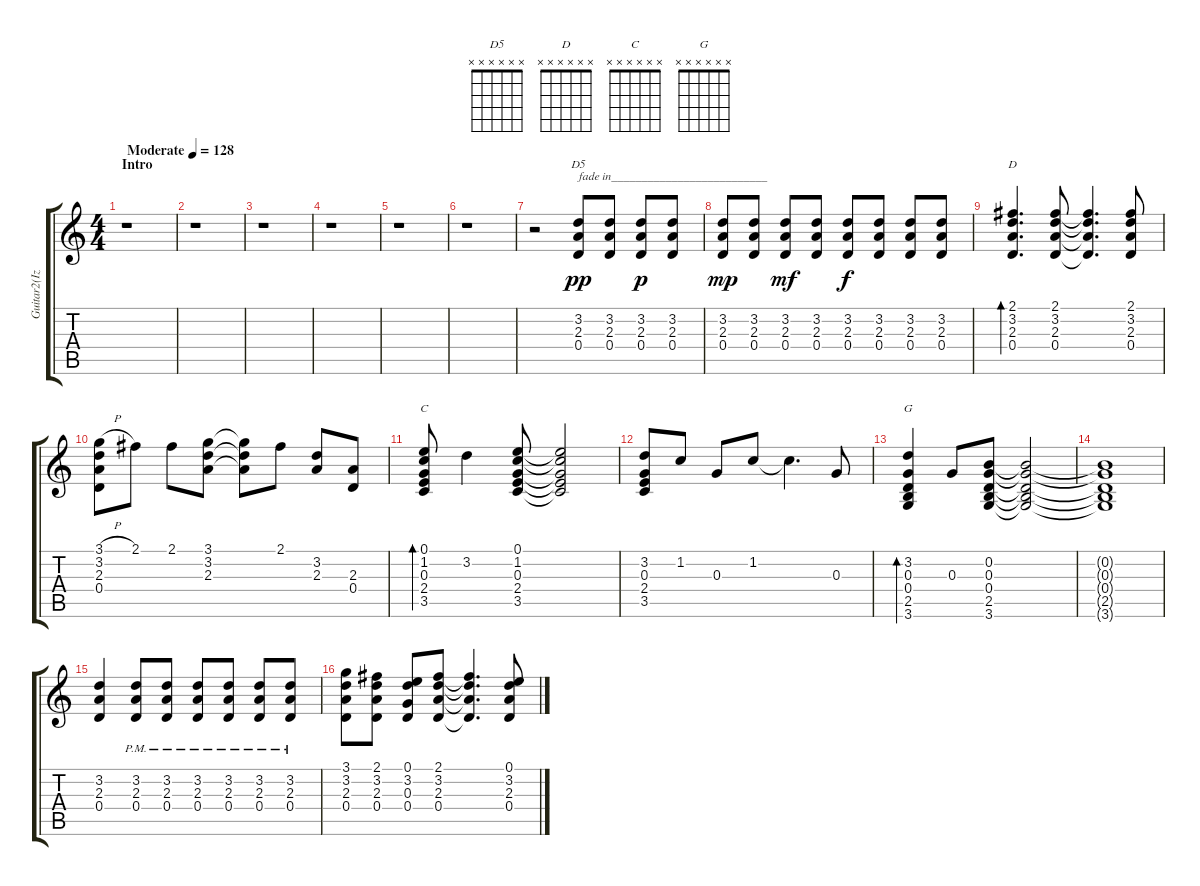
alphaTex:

\track ("Guitar2(Izzy)" "Guitar2(Iz") {instrument electricguitarclean}
\staff {score tabs}
\tuning (E4 B3 G3 D3 A2 E2) {hide}
\chord ("D5" x x x x x x)
\chord ("D" x x x x x x)
\chord ("C" x x x x x x)
\chord ("G" x x x x x x)
\ts (4 4)
\section ("" "Intro")
\tempo (128 "Moderate")
\clef g2
\ks c
r.1{dy pp instrument electricguitarclean} |
r.1 |
r.1 |
r.1 |
r.1 |
r.1 |
r.2 (3.2 2.3 0.4).8{ch "D5" txt "fade in__________________________"} (3.2 2.3 0.4).8 (3.2 2.3 0.4).8{dy p} (3.2 2.3 0.4).8 |
(3.2 2.3 0.4).8{dy mp} (3.2 2.3 0.4).8 (3.2 2.3 0.4).8{dy mf} (3.2 2.3 0.4).8 (3.2 2.3 0.4).8{dy f} (3.2 2.3 0.4).8 (3.2 2.3 0.4).8 (3.2 2.3 0.4).8 |
(2.1 3.2 2.3 0.4).4{d bd 60 ch "D"} (2.1 3.2 2.3 0.4).8 (2.1{t} 3.2{t} 2.3{t} 0.4{t}).4{d} (2.1 3.2 2.3 0.4).8 |
(3.1{h} 3.2 2.3 0.4).8 2.1.8 2.1.8 (3.1 3.2 2.3).8 (3.1{t} 3.2{t} 2.3{t}).8 2.1.8 (3.2 2.3).8 (2.3 0.4).8 |
(0.1 1.2 0.3 2.4 3.5).8{bd 60 ch "C"} 3.2.4 (0.1 1.2 0.3 2.4 3.5).8 (0.1{t} 1.2{t} 0.3{t} 2.4{t} 3.5{t}).2 |
(3.2 0.3 2.4 3.5).8 1.2.8 0.3.8 1.2.8 1.2{t}.4{d} 0.3.8 |
(3.2 0.3 0.4 2.5 3.6).4{bd 60 ch "G"} 0.3.8 (0.2 0.3 0.4 2.5 3.6).8 (0.2{t} 0.3{t} 0.4{t} 2.5{t} 3.6{t}).2 |
(0.2{t} 0.3{t} 0.4{t} 2.5{t} 3.6{t}).1 |
(3.2 2.3 0.4).4 (3.2{pm} 2.3{pm} 0.4{pm}).8 (3.2{pm} 2.3{pm} 0.4{pm}).8 (3.2{pm} 2.3{pm} 0.4{pm}).8 (3.2{pm} 2.3{pm} 0.4{pm}).8 (3.2{pm} 2.3{pm} 0.4{pm}).8 (3.2{pm} 2.3{pm} 0.4{pm}).8 |
(3.1 3.2 2.3 0.4).8 (2.1 3.2 2.3 0.4).8 (0.1 3.2 0.3 0.4).8 (2.1 3.2 2.3 0.4).8 (2.1{t} 3.2{t} 2.3{t} 0.4{t}).4{d} (0.1 3.2 2.3 0.4).8
